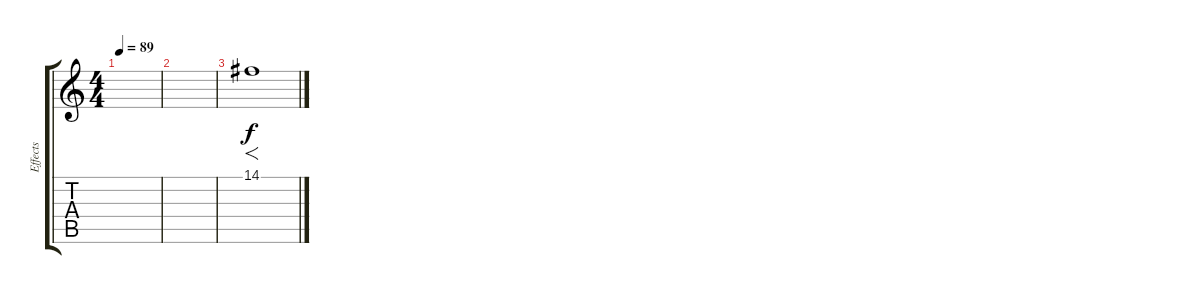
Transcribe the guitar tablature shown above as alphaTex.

\track ("Effects" "Effects") {instrument stringensemble1}
\staff {score tabs}
\tuning (E4 B3 G3 D3 A2 E2) {hide}
\ts (4 4)
\tempo 89
\clef g2
\ks c
|
|
14.1.1{f}
